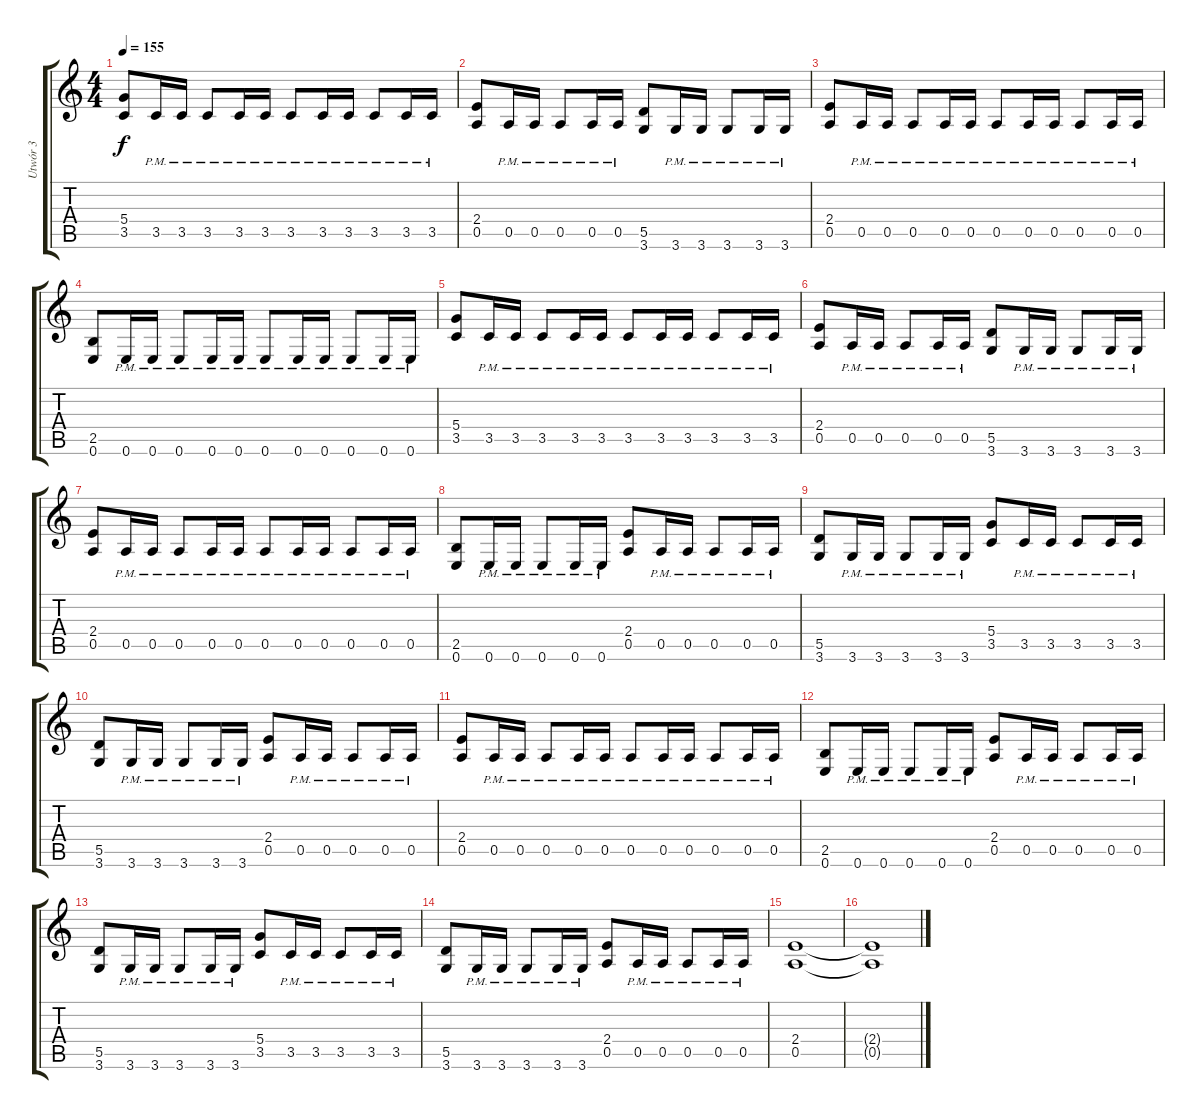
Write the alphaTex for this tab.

\track ("Utwór 3" "Utwór 3") {instrument distortionguitar}
\staff {score tabs}
\tuning (E4 B3 G3 D3 A2 E2) {hide}
\ts (4 4)
\tempo 155
\clef g2
\ks c
(5.4 3.5).8{dy f} 3.5{pm}.16 3.5{pm}.16 3.5{pm}.8 3.5{pm}.16 3.5{pm}.16 3.5{pm}.8 3.5{pm}.16 3.5{pm}.16 3.5{pm}.8 3.5{pm}.16 3.5{pm}.16 |
(2.4 0.5).8 0.5{pm}.16 0.5{pm}.16 0.5{pm}.8 0.5{pm}.16 0.5{pm}.16 (5.5 3.6).8 3.6{pm}.16 3.6{pm}.16 3.6{pm}.8 3.6{pm}.16 3.6{pm}.16 |
(2.4 0.5).8 0.5{pm}.16 0.5{pm}.16 0.5{pm}.8 0.5{pm}.16 0.5{pm}.16 0.5{pm}.8 0.5{pm}.16 0.5{pm}.16 0.5{pm}.8 0.5{pm}.16 0.5{pm}.16 |
(2.5 0.6).8 0.6{pm}.16 0.6{pm}.16 0.6{pm}.8 0.6{pm}.16 0.6{pm}.16 0.6{pm}.8 0.6{pm}.16 0.6{pm}.16 0.6{pm}.8 0.6{pm}.16 0.6{pm}.16 |
(5.4 3.5).8 3.5{pm}.16 3.5{pm}.16 3.5{pm}.8 3.5{pm}.16 3.5{pm}.16 3.5{pm}.8 3.5{pm}.16 3.5{pm}.16 3.5{pm}.8 3.5{pm}.16 3.5{pm}.16 |
(2.4 0.5).8 0.5{pm}.16 0.5{pm}.16 0.5{pm}.8 0.5{pm}.16 0.5{pm}.16 (5.5 3.6).8 3.6{pm}.16 3.6{pm}.16 3.6{pm}.8 3.6{pm}.16 3.6{pm}.16 |
(2.4 0.5).8 0.5{pm}.16 0.5{pm}.16 0.5{pm}.8 0.5{pm}.16 0.5{pm}.16 0.5{pm}.8 0.5{pm}.16 0.5{pm}.16 0.5{pm}.8 0.5{pm}.16 0.5{pm}.16 |
(2.5 0.6).8 0.6{pm}.16 0.6{pm}.16 0.6{pm}.8 0.6{pm}.16 0.6{pm}.16 (2.4 0.5).8 0.5{pm}.16 0.5{pm}.16 0.5{pm}.8 0.5{pm}.16 0.5{pm}.16 |
(5.5 3.6).8 3.6{pm}.16 3.6{pm}.16 3.6{pm}.8 3.6{pm}.16 3.6{pm}.16 (5.4 3.5).8 3.5{pm}.16 3.5{pm}.16 3.5{pm}.8 3.5{pm}.16 3.5{pm}.16 |
(5.5 3.6).8 3.6{pm}.16 3.6{pm}.16 3.6{pm}.8 3.6{pm}.16 3.6{pm}.16 (2.4 0.5).8 0.5{pm}.16 0.5{pm}.16 0.5{pm}.8 0.5{pm}.16 0.5{pm}.16 |
(2.4 0.5).8 0.5{pm}.16 0.5{pm}.16 0.5{pm}.8 0.5{pm}.16 0.5{pm}.16 0.5{pm}.8 0.5{pm}.16 0.5{pm}.16 0.5{pm}.8 0.5{pm}.16 0.5{pm}.16 |
(2.5 0.6).8 0.6{pm}.16 0.6{pm}.16 0.6{pm}.8 0.6{pm}.16 0.6{pm}.16 (2.4 0.5).8 0.5{pm}.16 0.5{pm}.16 0.5{pm}.8 0.5{pm}.16 0.5{pm}.16 |
(5.5 3.6).8 3.6{pm}.16 3.6{pm}.16 3.6{pm}.8 3.6{pm}.16 3.6{pm}.16 (5.4 3.5).8 3.5{pm}.16 3.5{pm}.16 3.5{pm}.8 3.5{pm}.16 3.5{pm}.16 |
(5.5 3.6).8 3.6{pm}.16 3.6{pm}.16 3.6{pm}.8 3.6{pm}.16 3.6{pm}.16 (2.4 0.5).8 0.5{pm}.16 0.5{pm}.16 0.5{pm}.8 0.5{pm}.16 0.5{pm}.16 |
(2.4 0.5).1 |
(2.4{t} 0.5{t}).1
